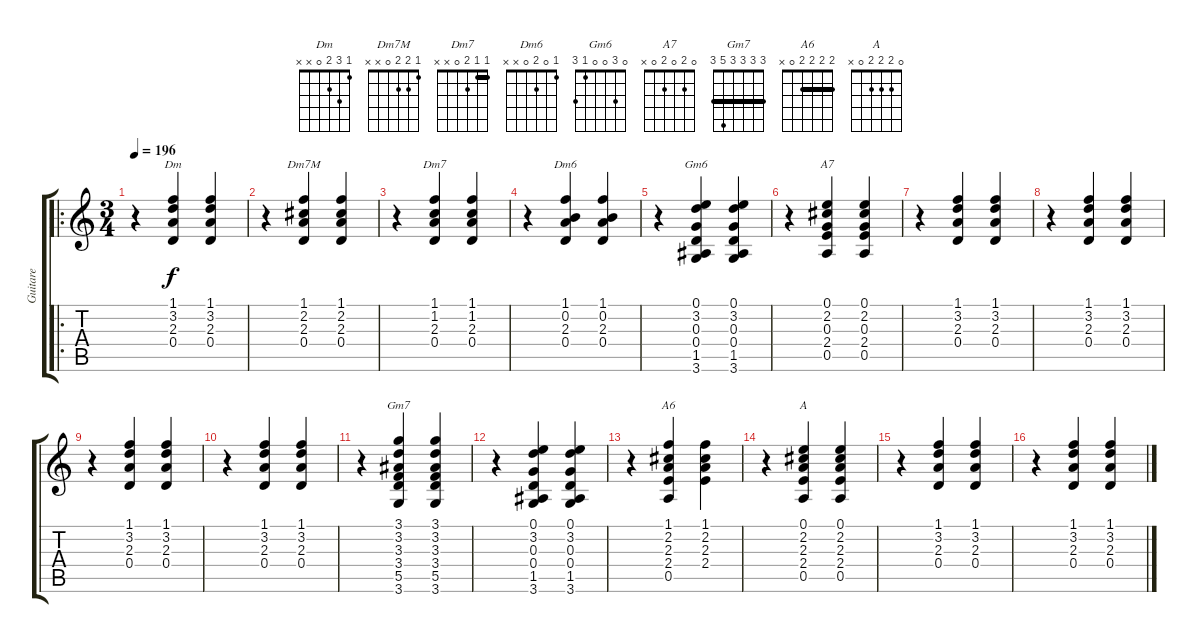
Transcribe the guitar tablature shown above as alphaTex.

\track ("Guitare " "Guitare ") {instrument electricguitarjazz}
\staff {score tabs}
\tuning (E4 B3 G3 D3 A2 E2) {hide}
\chord ("Dm" 1 3 2 0 x x)
\chord ("Dm7M" 1 2 2 0 x x)
\chord ("Dm7" 1 1 2 0 x x) {barre 1}
\chord ("Dm6" 1 0 2 0 x x)
\chord ("Gm6" 0 3 0 0 1 3)
\chord ("A7" 0 2 0 2 0 x)
\chord ("Gm7" 3 3 3 3 5 3) {barre 3}
\chord ("A6" 2 2 2 2 0 x) {barre 2}
\chord ("A" 0 2 2 2 0 x)
\ro
\ts (3 4)
\tempo 196
\clef g2
\ks c
r.4{dy f} (1.1 3.2 2.3 0.4).4{ch "Dm"} (1.1 3.2 2.3 0.4).4 |
r.4 (1.1 2.2 2.3 0.4).4{ch "Dm7M"} (1.1 2.2 2.3 0.4).4 |
r.4 (1.1 1.2 2.3 0.4).4{ch "Dm7"} (1.1 1.2 2.3 0.4).4 |
r.4 (1.1 0.2 2.3 0.4).4{ch "Dm6"} (1.1 0.2 2.3 0.4).4 |
r.4 (0.1 3.2 0.3 0.4 1.5 3.6).4{ch "Gm6"} (0.1 3.2 0.3 0.4 1.5 3.6).4 |
r.4 (0.1 2.2 0.3 2.4 0.5).4{ch "A7"} (0.1 2.2 0.3 2.4 0.5).4 |
r.4 (1.1 3.2 2.3 0.4).4 (1.1 3.2 2.3 0.4).4 |
r.4 (1.1 3.2 2.3 0.4).4 (1.1 3.2 2.3 0.4).4 |
r.4 (1.1 3.2 2.3 0.4).4 (1.1 3.2 2.3 0.4).4 |
r.4 (1.1 3.2 2.3 0.4).4 (1.1 3.2 2.3 0.4).4 |
r.4 (3.1 3.2 3.3 3.4 5.5 3.6).4{ch "Gm7"} (3.1 3.2 3.3 3.4 5.5 3.6).4 |
r.4 (0.1 3.2 0.3 0.4 1.5 3.6).4 (0.1 3.2 0.3 0.4 1.5 3.6).4 |
r.4 (1.1 2.2 2.3 2.4 0.5).4{ch "A6"} (1.1 2.2 2.3 2.4).4 |
r.4 (0.1 2.2 2.3 2.4 0.5).4{ch "A"} (0.1 2.2 2.3 2.4 0.5).4 |
r.4 (1.1 3.2 2.3 0.4).4 (1.1 3.2 2.3 0.4).4 |
r.4 (1.1 3.2 2.3 0.4).4 (1.1 3.2 2.3 0.4).4
